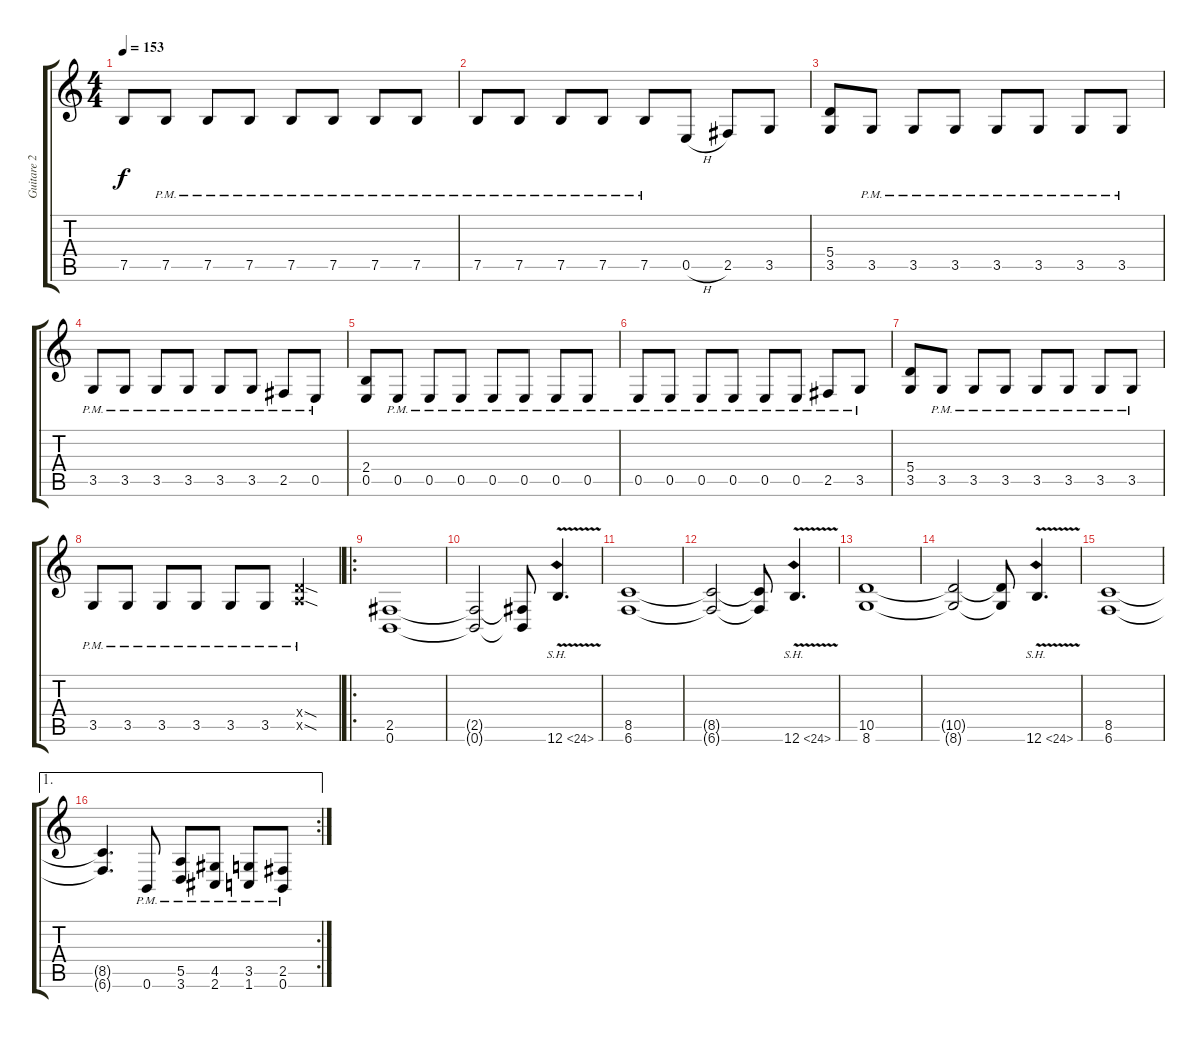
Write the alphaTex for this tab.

\track ("Guitare 2" "Guitare 2") {instrument distortionguitar}
\staff {score tabs}
\tuning (B3 Gb3 D3 A2 E2 B1) {hide}
\ts (4 4)
\tempo 153
\clef g2
\ks c
7.5.8{dy f} 7.5{pm}.8 7.5{pm}.8 7.5{pm}.8 7.5{pm}.8 7.5{pm}.8 7.5{pm}.8 7.5{pm}.8 |
7.5{pm}.8 7.5{pm}.8 7.5{pm}.8 7.5{pm}.8 7.5{pm}.8 0.5{h}.8 2.5.8 3.5.8 |
(5.4 3.5).8 3.5{pm}.8 3.5{pm}.8 3.5{pm}.8 3.5{pm}.8 3.5{pm}.8 3.5{pm}.8 3.5{pm}.8 |
3.5{pm}.8 3.5{pm}.8 3.5{pm}.8 3.5{pm}.8 3.5{pm}.8 3.5{pm}.8 2.5{pm}.8 0.5{pm}.8 |
(2.4 0.5).8 0.5{pm}.8 0.5{pm}.8 0.5{pm}.8 0.5{pm}.8 0.5{pm}.8 0.5{pm}.8 0.5{pm}.8 |
0.5{pm}.8 0.5{pm}.8 0.5{pm}.8 0.5{pm}.8 0.5{pm}.8 0.5{pm}.8 2.5{pm}.8 3.5{pm}.8 |
(5.4 3.5).8 3.5{pm}.8 3.5{pm}.8 3.5{pm}.8 3.5{pm}.8 3.5{pm}.8 3.5{pm}.8 3.5{pm}.8 |
3.5{pm}.8 3.5{pm}.8 3.5{pm}.8 3.5{pm}.8 3.5{pm}.8 3.5{pm}.8 (0.4{sod x} 10.5{sod pm x}).4 |
\ro
(2.5 0.6).1 |
(2.5{t} 0.6{t}).2 (2.5{t} 0.6{t}).8 12.6{sh 12 v}.4{d} |
(8.5 6.6).1 |
(8.5{t} 6.6{t}).2 (8.5{t} 6.6{t}).8 12.6{sh 12 v}.4{d} |
(10.5 8.6).1 |
(10.5{t} 8.6{t}).2 (10.5{t} 8.6{t}).8 12.6{sh 12 v}.4{d} |
(8.5 6.6).1 |
\ae 1
\rc 2
(8.5{t} 6.6{t}).4{d} 0.6{pm}.8 (5.5{pm} 3.6{pm}).8 (4.5{pm} 2.6{pm}).8 (3.5{pm} 1.6{pm}).8 (2.5{pm} 0.6{pm}).8
